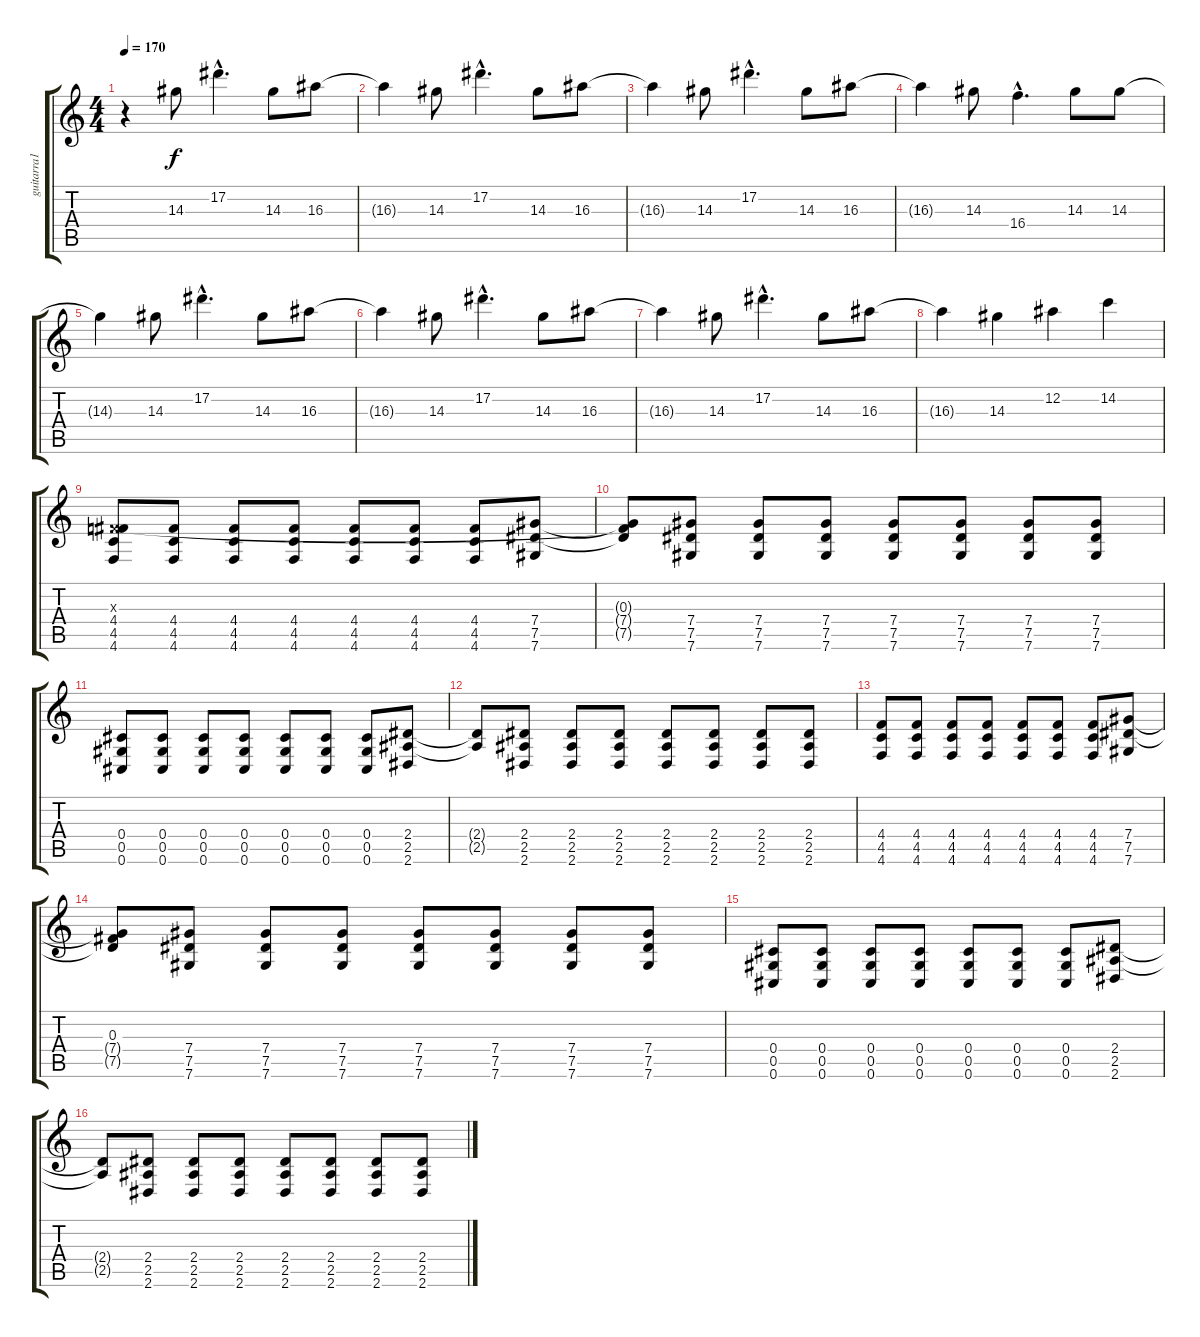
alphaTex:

\track ("guitarra1" "guitarra1") {instrument overdrivenguitar}
\staff {score tabs}
\tuning (Eb4 Bb3 Gb3 Db3 Ab2 Db2) {hide}
\ts (4 4)
\tempo 170
\clef g2
\ks c
r.4{dy f} 14.3.8 17.2{hac}.4{d} 14.3.8 16.3.8 |
16.3{t}.4 14.3.8 17.2{hac}.4{d} 14.3.8 16.3.8 |
16.3{t}.4 14.3.8 17.2{hac}.4{d} 14.3.8 16.3.8 |
16.3{t}.4 14.3.8 16.4{hac}.4{d} 14.3.8 14.3.8 |
14.3{t}.4 14.3.8 17.2{hac}.4{d} 14.3.8 16.3.8 |
16.3{t}.4 14.3.8 17.2{hac}.4{d} 14.3.8 16.3.8 |
16.3{t}.4 14.3.8 17.2{hac}.4{d} 14.3.8 16.3.8 |
16.3{t}.4 14.3.4 12.2.4 14.2.4 |
(0.3{x} 4.4 4.5 4.6).8 (4.4 4.5 4.6).8 (4.4 4.5 4.6).8 (4.4 4.5 4.6).8 (4.4 4.5 4.6).8 (4.4 4.5 4.6).8 (4.4 4.5 4.6).8 (7.4 7.5 7.6).8 |
(0.3{t} 7.4{t} 7.5{t}).8 (7.4 7.5 7.6).8 (7.4 7.5 7.6).8 (7.4 7.5 7.6).8 (7.4 7.5 7.6).8 (7.4 7.5 7.6).8 (7.4 7.5 7.6).8 (7.4 7.5 7.6).8 |
(0.4 0.5 0.6).8 (0.4 0.5 0.6).8 (0.4 0.5 0.6).8 (0.4 0.5 0.6).8 (0.4 0.5 0.6).8 (0.4 0.5 0.6).8 (0.4 0.5 0.6).8 (2.4 2.5 2.6).8 |
(2.4{t} 2.5{t}).8 (2.4 2.5 2.6).8 (2.4 2.5 2.6).8 (2.4 2.5 2.6).8 (2.4 2.5 2.6).8 (2.4 2.5 2.6).8 (2.4 2.5 2.6).8 (2.4 2.5 2.6).8 |
(4.4 4.5 4.6).8 (4.4 4.5 4.6).8 (4.4 4.5 4.6).8 (4.4 4.5 4.6).8 (4.4 4.5 4.6).8 (4.4 4.5 4.6).8 (4.4 4.5 4.6).8 (7.4 7.5 7.6).8 |
(0.3 7.4{t} 7.5{t}).8 (7.4 7.5 7.6).8 (7.4 7.5 7.6).8 (7.4 7.5 7.6).8 (7.4 7.5 7.6).8 (7.4 7.5 7.6).8 (7.4 7.5 7.6).8 (7.4 7.5 7.6).8 |
(0.4 0.5 0.6).8 (0.4 0.5 0.6).8 (0.4 0.5 0.6).8 (0.4 0.5 0.6).8 (0.4 0.5 0.6).8 (0.4 0.5 0.6).8 (0.4 0.5 0.6).8 (2.4 2.5 2.6).8 |
(2.4{t} 2.5{t}).8 (2.4 2.5 2.6).8 (2.4 2.5 2.6).8 (2.4 2.5 2.6).8 (2.4 2.5 2.6).8 (2.4 2.5 2.6).8 (2.4 2.5 2.6).8 (2.4 2.5 2.6).8
